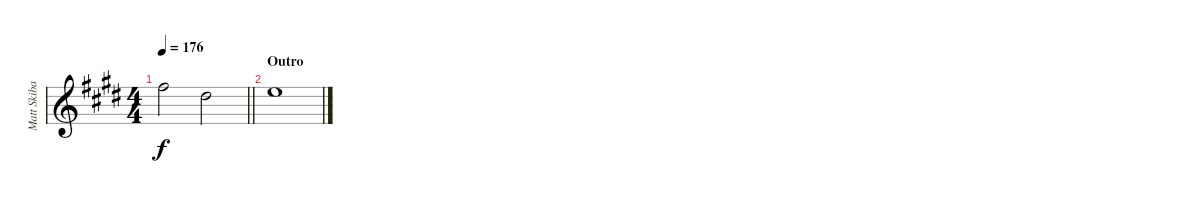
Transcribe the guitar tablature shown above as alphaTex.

\track ("Matt Skiba - Vocals" "Matt Skiba") {instrument distortionguitar}
\staff {score}
\tuning (E4 B3 G3 D3 A2 E2) {hide}
\ts (4 4)
\tempo 176
\clef g2
\barLineRight lightlight
\ks e
2.1.2{dy f} 4.2.2 |
\section ("" "Outro")
0.1.1
